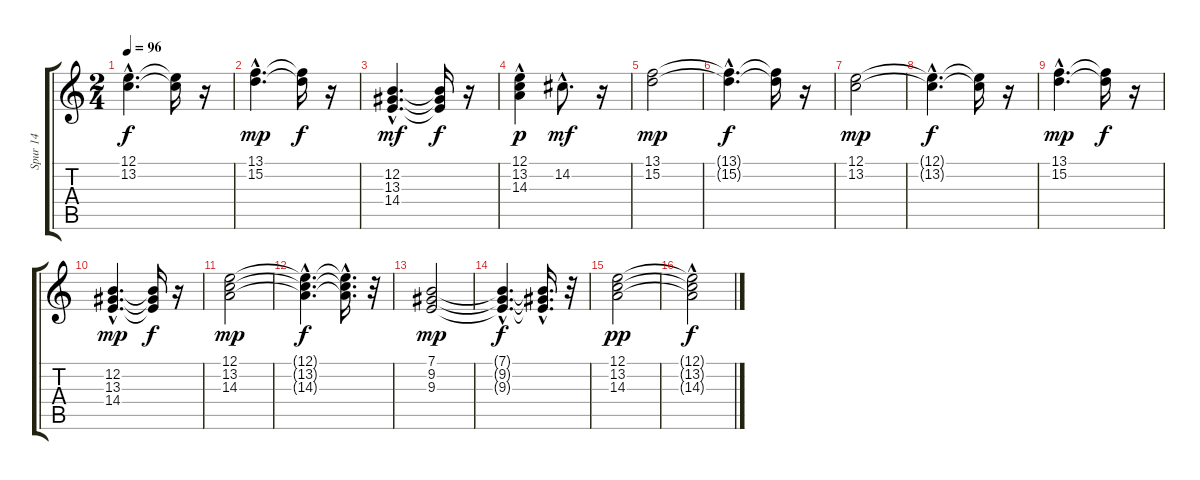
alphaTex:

\track ("Spur 14" "Spur 14") {instrument orchestrahit}
\staff {score tabs}
\tuning (E4 B3 G3 D3 A2 E2) {hide}
\ts (2 4)
\tempo 96
\clef g2
\ks c
(12.1{hac t} 13.2{hac t}).4{d dy f} (12.1{t} 13.2{t}).16 r.16 |
(13.1{hac} 15.2{hac}).4{d dy mp} (13.1{t} 15.2{t}).16{dy f} r.16 |
(12.2{hac} 13.3{hac} 14.4{hac}).4{d dy mf} (12.2{t} 13.3{t} 14.4{t}).16{dy f} r.16 |
(12.1{hac} 13.2{hac} 14.3).4{dy p} 14.2{hac}.8{d dy mf} r.16 |
(13.1 15.2).2{dy mp} |
(13.1{hac t} 15.2{hac t}).4{d dy f} (13.1{t} 15.2{t}).16 r.16 |
(12.1 13.2).2{dy mp} |
(12.1{hac t} 13.2{hac t}).4{d dy f} (12.1{t} 13.2{t}).16 r.16 |
(13.1{hac} 15.2{hac}).4{d dy mp} (13.1{t} 15.2{t}).16{dy f} r.16 |
(12.2{hac} 13.3{hac} 14.4{hac}).4{d dy mp} (12.2{t} 13.3{t} 14.4{t}).16{dy f} r.16 |
(12.1 13.2 14.3).2{dy mp} |
(12.1{hac t} 13.2{hac t} 14.3{hac t}).4{d dy f} (12.1{hac t} 13.2{hac t} 14.3{hac t}).16{d} r.32 |
(7.1 9.2 9.3).2{dy mp} |
(7.1{hac t} 9.2{hac t} 9.3{hac t}).4{d dy f} (7.1{hac t} 9.2{hac t} 9.3{hac t}).16{d} r.32 |
(12.1 13.2 14.3).2{dy pp} |
(12.1{hac t} 13.2{hac t} 14.3{hac t}).2{dy f}
